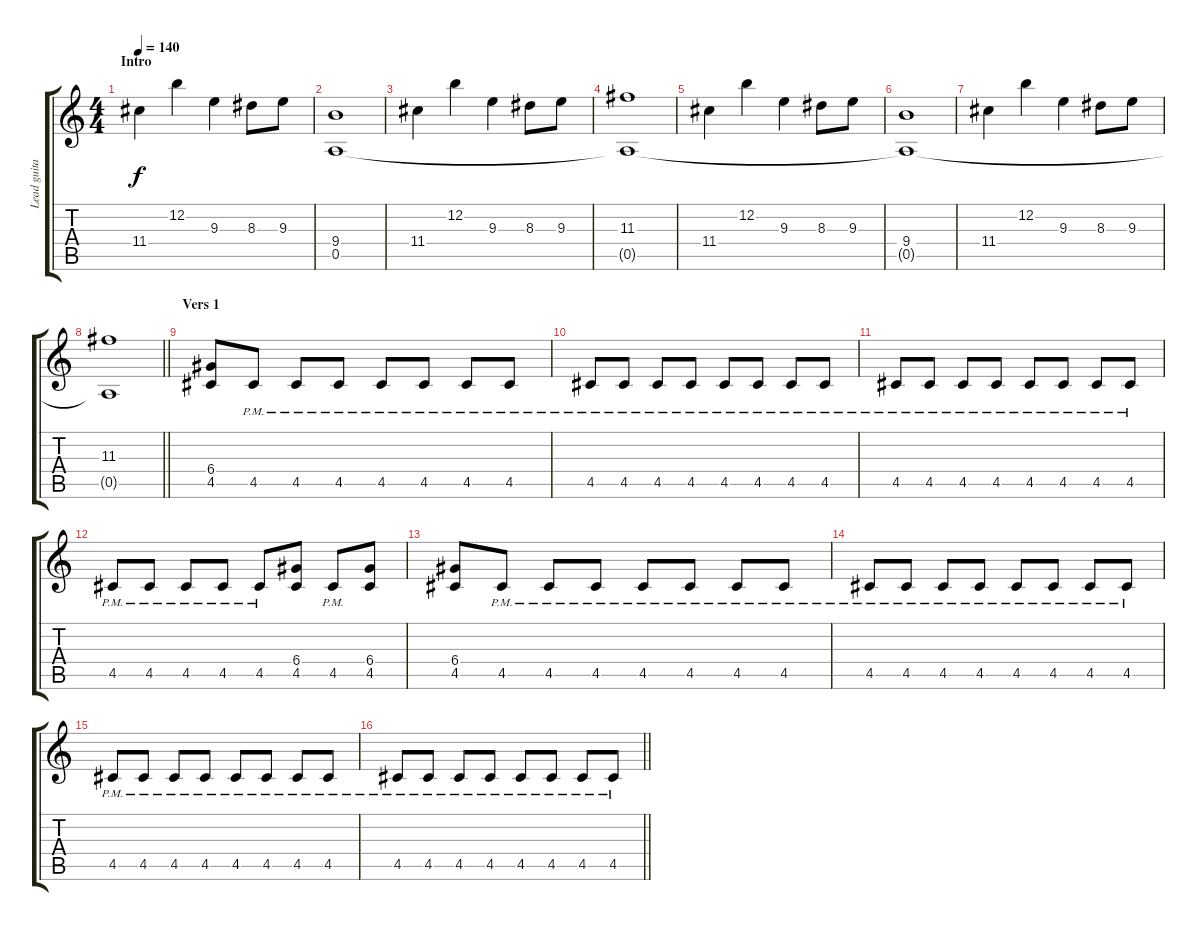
\track ("Lead guitar" "Lead guita") {instrument overdrivenguitar}
\staff {score tabs}
\tuning (E4 B3 G3 D3 A2 E2) {hide}
\ts (4 4)
\section ("" "Intro")
\tempo 140
\clef g2
\ks c
11.4.4{dy f instrument overdrivenguitar} 12.2.4 9.3.4 8.3.8 9.3.8 |
(9.4 0.5).1 |
11.4.4 12.2.4 9.3.4 8.3.8 9.3.8 |
(11.3 0.5{t}).1 |
11.4.4 12.2.4 9.3.4 8.3.8 9.3.8 |
(9.4 0.5{t}).1 |
11.4.4 12.2.4 9.3.4 8.3.8 9.3.8 |
\barLineRight lightlight
(11.3 0.5{t}).1 |
\section ("" "Vers 1")
(6.4 4.5).8 4.5{pm}.8 4.5{pm}.8 4.5{pm}.8 4.5{pm}.8 4.5{pm}.8 4.5{pm}.8 4.5{pm}.8 |
4.5{pm}.8 4.5{pm}.8 4.5{pm}.8 4.5{pm}.8 4.5{pm}.8 4.5{pm}.8 4.5{pm}.8 4.5{pm}.8 |
4.5{pm}.8 4.5{pm}.8 4.5{pm}.8 4.5{pm}.8 4.5{pm}.8 4.5{pm}.8 4.5{pm}.8 4.5{pm}.8 |
4.5{pm}.8 4.5{pm}.8 4.5{pm}.8 4.5{pm}.8 4.5{pm}.8 (6.4 4.5).8 4.5{pm}.8 (6.4 4.5).8 |
(6.4 4.5).8 4.5{pm}.8 4.5{pm}.8 4.5{pm}.8 4.5{pm}.8 4.5{pm}.8 4.5{pm}.8 4.5{pm}.8 |
4.5{pm}.8 4.5{pm}.8 4.5{pm}.8 4.5{pm}.8 4.5{pm}.8 4.5{pm}.8 4.5{pm}.8 4.5{pm}.8 |
4.5{pm}.8 4.5{pm}.8 4.5{pm}.8 4.5{pm}.8 4.5{pm}.8 4.5{pm}.8 4.5{pm}.8 4.5{pm}.8 |
\barLineRight lightlight
4.5{pm}.8 4.5{pm}.8 4.5{pm}.8 4.5{pm}.8 4.5{pm}.8 4.5{pm}.8 4.5{pm}.8 4.5{pm}.8
